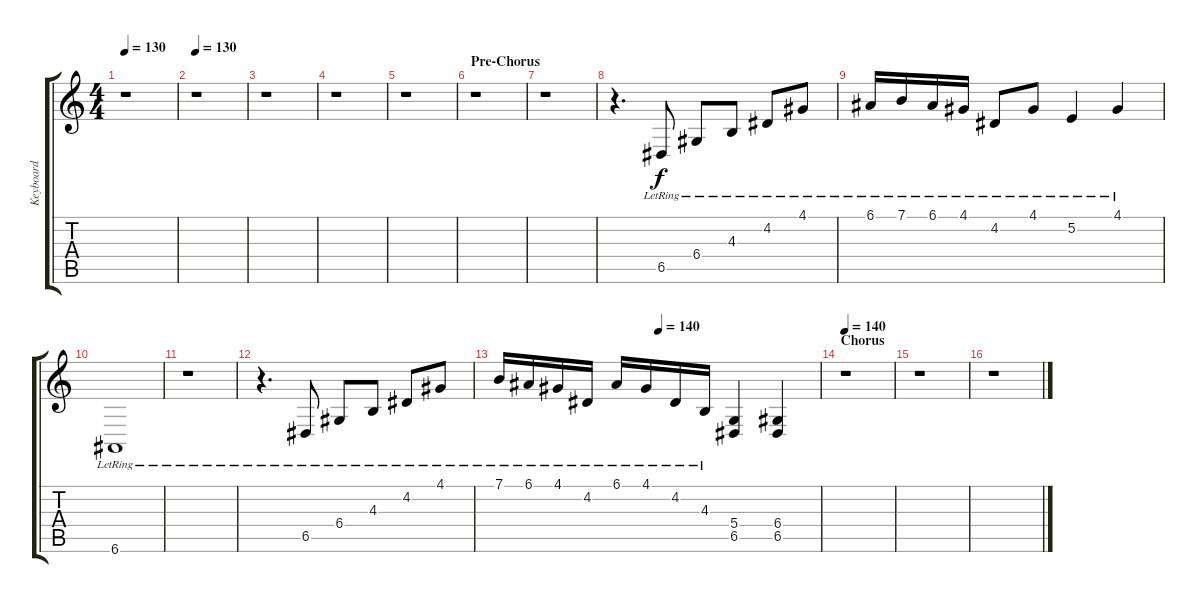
\track ("Keyboard" "Keyboard") {instrument electricgrandpiano}
\staff {score tabs}
\tuning (E4 B3 G3 D3 A2 E2) {hide}
\ts (4 4)
\tempo 130
\clef g2
\ks c
r.1{dy f} |
\tempo 130
r.1 |
r.1 |
r.1 |
r.1 |
\section ("" "Pre-Chorus")
r.1 |
r.1 |
r.4{d} 6.5{lr}.8 6.4{lr}.8 4.3{lr}.8 4.2{lr}.8 4.1{lr}.8 |
6.1{lr}.16 7.1{lr}.16 6.1{lr}.16 4.1{lr}.16 4.2{lr}.8 4.1{lr}.8 5.2{lr}.4 4.1{lr}.4 |
6.6{lr}.1 |
r.1 |
r.4{d} 6.5{lr}.8 6.4{lr}.8 4.3{lr}.8 4.2{lr}.8 4.1{lr}.8 |
\tempo (140 0.5)
7.1{lr}.16 6.1{lr}.16 4.1{lr}.16 4.2{lr}.16 6.1{lr}.16 4.1{lr}.16 4.2{lr}.16 4.3{lr}.16 (5.4 6.5).4 (6.4 6.5).4 |
\section ("" "Chorus")
\tempo 140
r.1 |
r.1 |
r.1
